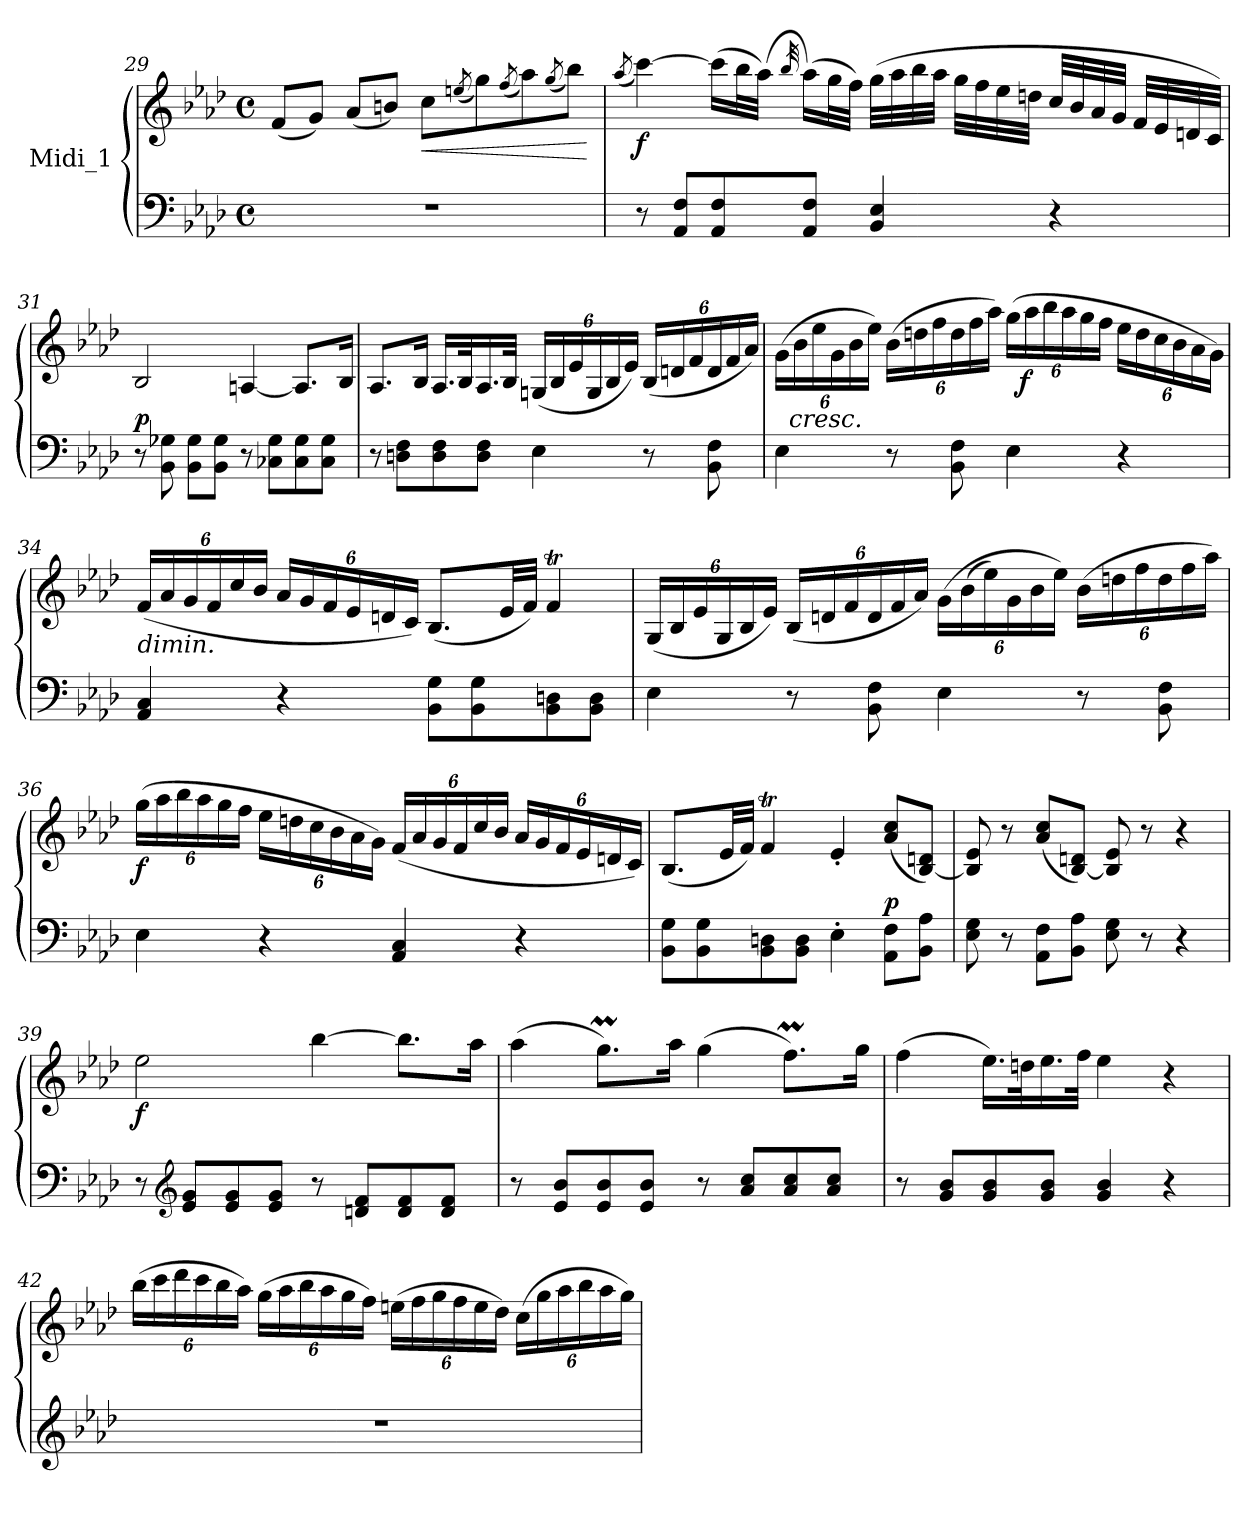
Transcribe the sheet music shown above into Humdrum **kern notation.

**kern	**kern	**dynam
*part1	*part1	*part1
*staff2	*staff1	*staff1/2
*I"Midi_1	*	*
*clefF4	*clefG2	*
*k[b-e-a-d-]	*k[b-e-a-d-]	*
*A-:	*A-:	*
*M4/4	*M4/4	*
*met(c)	*met(c)	*
=29	=29	=29
1r	(8f/L	.
.	8g/J)	.
.	(8a-/L	.
.	8bn/J)	.
!	!	!LO:HP:b
.	8cc\L	<
.	(>8qeen/	.
.	8gg\)	.
.	(8qff/	.
.	8aa-\)	.
.	(8qgg/	.
.	8bb-\J)	.
.	.	[
!!LO:LB:g=z
=30	=30	=30
.	(8qaa-/	.
!	!	!LO:DY:b
8r	[4ccc\)	f
8AA-/ 8F/L	.	.
8AA-/ 8F/	(>16ccc\LL]	.
.	32bb-\L	.
.	(32aa-\JJJ)	.
.	32qbb-/	.
8AA-/ 8F/J	(>16aa-\LL)	.
.	32gg\L	.
.	32ff\JJJ)	.
4BB-/ 4E-/	(32gg\LLL	.
.	32aa-\	.
.	32bb-\	.
.	32aa-\JJJ	.
.	32gg\LLL	.
.	32ff\	.
.	32ee-\	.
.	32ddn\JJJ	.
4r	32cc/LLL	.
.	32b-/	.
.	32a-/	.
.	32g/JJJ	.
.	32f/LLL	.
.	32e-/	.
.	32dn/	.
.	32c/JJJ)	.
!!LO:PB:g=z
=31	=31	=31
!	!	!LO:DY:a=2
8r	2B-/	p
8BB-\ 8G-X\	.	.
8BB-\ 8G-\L	.	.
8BB-\ 8G-\J	.	.
8r	[4An/	.
8C-X\ 8G-\L	.	.
8C-\ 8G-\	8.A/L]	.
8C-\ 8G-\J	.	.
.	16B-/Jk	.
=32	=32	=32
8r	8.A-i/L	.
8Dn\ 8F\L	.	.
.	16B-/Jk	.
8D\ 8F\	16.A-/LL	.
.	32B-/K	.
8D\ 8F\J	16.A-/	.
.	32B-/JJk	.
*	*Xbrackettup	*
4E-\	(24Gni/LL	.
.	24B-/	.
.	24e-/	.
.	24G/	.
.	24B-/	.
.	24e-/JJ)	.
8r	(24B-/LL	.
.	24dn/	.
.	24f/	.
8BB-\ 8F\	24d/	.
.	24f/	.
.	24a-/JJ)	.
!!LO:LB:g=z
=33	=33	=33
4E-\	(>24g\LL	.
!	!LO:TX:b:i:t=cresc.	!
.	24b-\	.
.	24ee-\	.
.	24g\	.
.	24b-\	.
.	24ee-\JJ)	.
8r	(>24b-\LL	.
.	24ddn\	.
.	24ff\	.
8BB-\ 8F\	24dd\	.
.	24ff\	.
.	24aa-\JJ)	.
4E-\	(>24gg\LL	.
!	!	!LO:DY:b
.	24aa-\	f
.	24bb-\	.
.	24aa-\	.
.	24gg\	.
.	24ff\JJ	.
4r	24ee-\LL	.
.	24dd\	.
.	24cc\	.
.	24b-\	.
.	24a-\	.
.	24g\JJ)	.
!!LO:LB:g=z
=34	=34	=34
!	!LO:TX:b:i:t=dimin.	!
4AA-/ 4C/	(24f/LL	.
.	24a-/	.
.	24g/	.
.	24f/	.
.	24cc/	.
.	24b-/JJ	.
4r	24a-/LL	.
.	24g/	.
.	24f/	.
.	24e-/	.
.	24dn/	.
.	24c/JJ)	.
8BB-\ 8G\L	(8.B-/L	.
8BB-\ 8G\	.	.
.	32e-/LL	.
.	32f/JJJ)	.
8BB-\ 8Dn\	4fT/	.
8BB-\ 8D\J	.	.
=35	=35	=35
4E-\	(24G/LL	.
.	24B-/	.
.	24e-/	.
.	24G/	.
.	24B-/	.
.	24e-/JJ)	.
8r	(24B-/LL	.
.	24dn/	.
.	24f/	.
8BB-\ 8F\	24d/	.
.	24f/	.
.	24a-/JJ)	.
4E-\	(24g\LL	.
.	(>24b-\	.
.	24ee-\)	.
.	24g\	.
.	24b-\	.
.	24ee-\JJ)	.
8r	(>24b-\LL	.
.	24ddn\	.
.	24ff\	.
8BB-\ 8F\	24dd\	.
.	24ff\	.
.	24aa-\JJ)	.
!!LO:PB:g=z
=36	=36	=36
!	!	!LO:DY:b
4E-\	(>24gg\LL	f
.	24aa-\	.
.	24bb-\	.
.	24aa-\	.
.	24gg\	.
.	24ff\JJ	.
4r	24ee-\LL	.
.	24ddn\	.
.	24cc\	.
.	24b-\	.
.	24a-\	.
.	24g\JJ)	.
4AA-/ 4C/	(24f/LL	.
.	24a-/	.
.	24g/	.
.	24f/	.
.	24cc/	.
.	24b-/JJ	.
4r	24a-/LL	.
.	24g/	.
.	24f/	.
.	24e-/	.
.	24dn/	.
.	24c/JJ)	.
=37	=37	=37
8BB-\ 8G\L	(8.B-/L	.
8BB-\ 8G\	.	.
.	32e-/LL	.
.	32f/JJJ)	.
8BB-\ 8Dn\	4fT/	.
8BB-\ 8D\J	.	.
4E-'\	4e-'/	.
!	!	!LO:DY:a=2
8AA-\ 8F\L	(8a-/ 8cc/L	p
8BB-\ 8A-\J	[8B-/ 8dn/J)	.
=38	=38	=38
8E-\ 8G\	8B-/] 8e-/	.
8r	8r	.
8AA-\ 8F\L	(8a-/ 8cc/L	.
8BB-\ 8A-\J	[8B-/ 8d/J)	.
8E-\ 8G\	8B-/] 8e-/	.
8r	8r	.
4r	4r	.
!!LO:LB:g=z
=39	=39	=39
!	!	!LO:DY:b
8r	2ee-\	f
*clefG2	*	*
8e-/ 8g/L	.	.
8e-/ 8g/	.	.
8e-/ 8g/J	.	.
8r	[4bb-\	.
8dn/ 8f/L	.	.
8d/ 8f/	8.bb-\L]	.
8d/ 8f/J	.	.
.	16aa-\Jk	.
=40	=40	=40
8r	(>4aa-\	.
8e-/ 8b-/L	.	.
8e-/ 8b-/	8.ggm\L)	.
8e-/ 8b-/J	.	.
.	16aa-\Jk	.
8r	(>4gg\	.
8a-/ 8cc/L	.	.
8a-/ 8cc/	8.ffM\L)	.
8a-/ 8cc/J	.	.
.	16gg\Jk	.
=41	=41	=41
8r	(>4ff\	.
8g/ 8b-/L	.	.
8g/ 8b-/	16.ee-\LL)	.
.	32ddn\K	.
8g/ 8b-/J	16.ee-\	.
.	32ff\JJk	.
4g/ 4b-/	4ee-\	.
4r	4r	.
!!LO:LB:g=z
=42	=42	=42
1r	(>24bb-\LL	.
.	24ccc\	.
.	24ddd-i\	.
.	24ccc\	.
.	24bb-\	.
.	24aa-\JJ)	.
.	(>24gg\LL	.
.	24aa-\	.
.	24bb-\	.
.	24aa-\	.
.	24gg\	.
.	24ff\JJ)	.
.	(>24een\LL	.
.	24ff\	.
.	24gg\	.
.	24ff\	.
.	24ee\	.
.	24dd-i\JJ)	.
.	(>24cc\LL	.
.	24gg\	.
.	24aa-\	.
.	24bb-\	.
.	24aa-\	.
.	24gg\JJ)	.
=	=	=
*-	*-	*-
